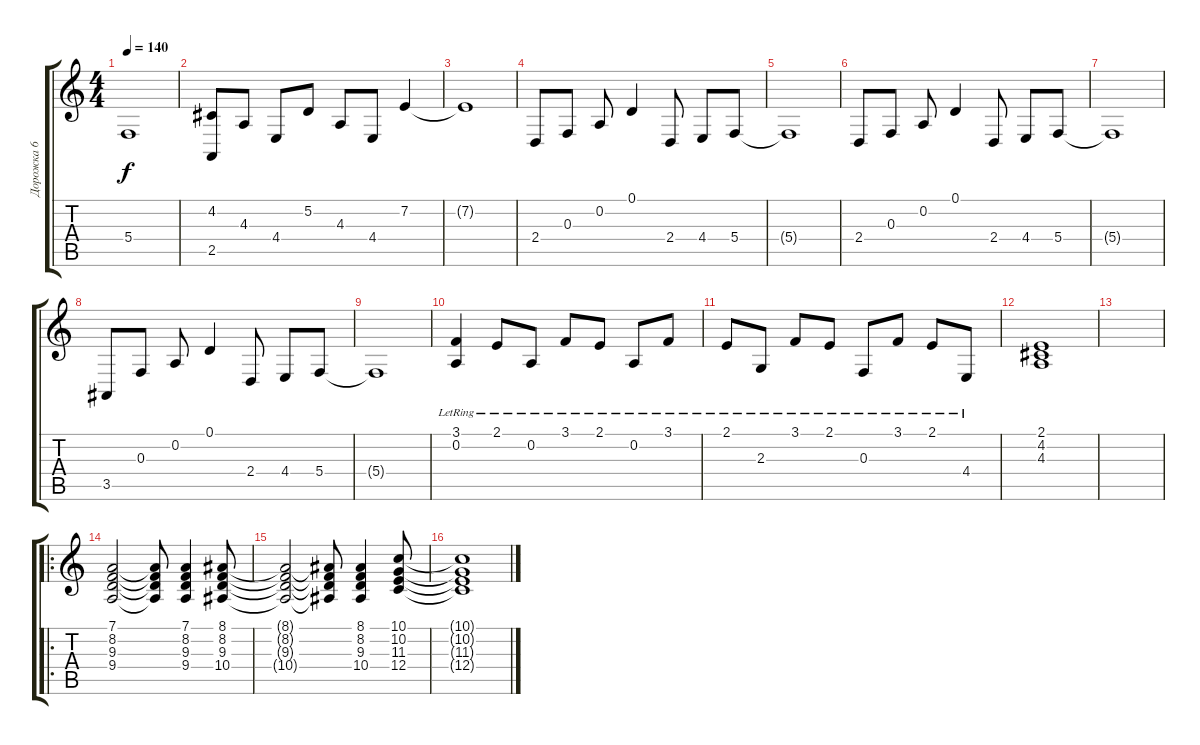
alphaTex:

\track ("Дорожка 6" "Дорожка 6") {instrument stringensemble1}
\staff {score tabs}
\tuning (D4 A3 F3 C3 G2 D2) {hide}
\ts (4 4)
\tempo 140
\clef g2
\ks c
5.4{t}.1{dy f} |
(4.2 2.5).8 4.3.8 4.4.8 5.2.8 4.3.8 4.4.8 7.2.4 |
7.2{t}.1 |
2.4.8{instrument brightacousticpiano} 0.3.8 0.2.8 0.1.4 2.4.8 4.4.8 5.4.8 |
5.4{t}.1 |
2.4.8{instrument brightacousticpiano} 0.3.8 0.2.8 0.1.4 2.4.8 4.4.8 5.4.8 |
5.4{t}.1 |
3.5.8{instrument brightacousticpiano} 0.3.8 0.2.8 0.1.4 2.4.8 4.4.8 5.4.8 |
5.4{t}.1 |
(3.1{lr} 0.2{lr}).4 2.1{lr}.8 0.2{lr}.8 3.1{lr}.8 2.1{lr}.8 0.2{lr}.8 3.1{lr}.8 |
2.1{lr}.8 2.3{lr}.8 3.1{lr}.8 2.1{lr}.8 0.3{lr}.8 3.1{lr}.8 2.1{lr}.8 4.4{lr}.8 |
(2.1 4.2 4.3).1 |
|
\ro
(7.1 8.2 9.3 9.4).2{instrument stringensemble1} (7.1{t} 8.2{t} 9.3{t} 9.4{t}).8 (7.1 8.2 9.3 9.4).4 (8.1 8.2 9.3 10.4).8 |
(8.1{t} 8.2{t} 9.3{t} 10.4{t}).2 (8.1{t} 8.2{t} 9.3{t} 10.4{t}).8 (8.1 8.2 9.3 10.4).4 (10.1 10.2 11.3 12.4).8 |
(10.1{t} 10.2{t} 11.3{t} 12.4{t}).1
